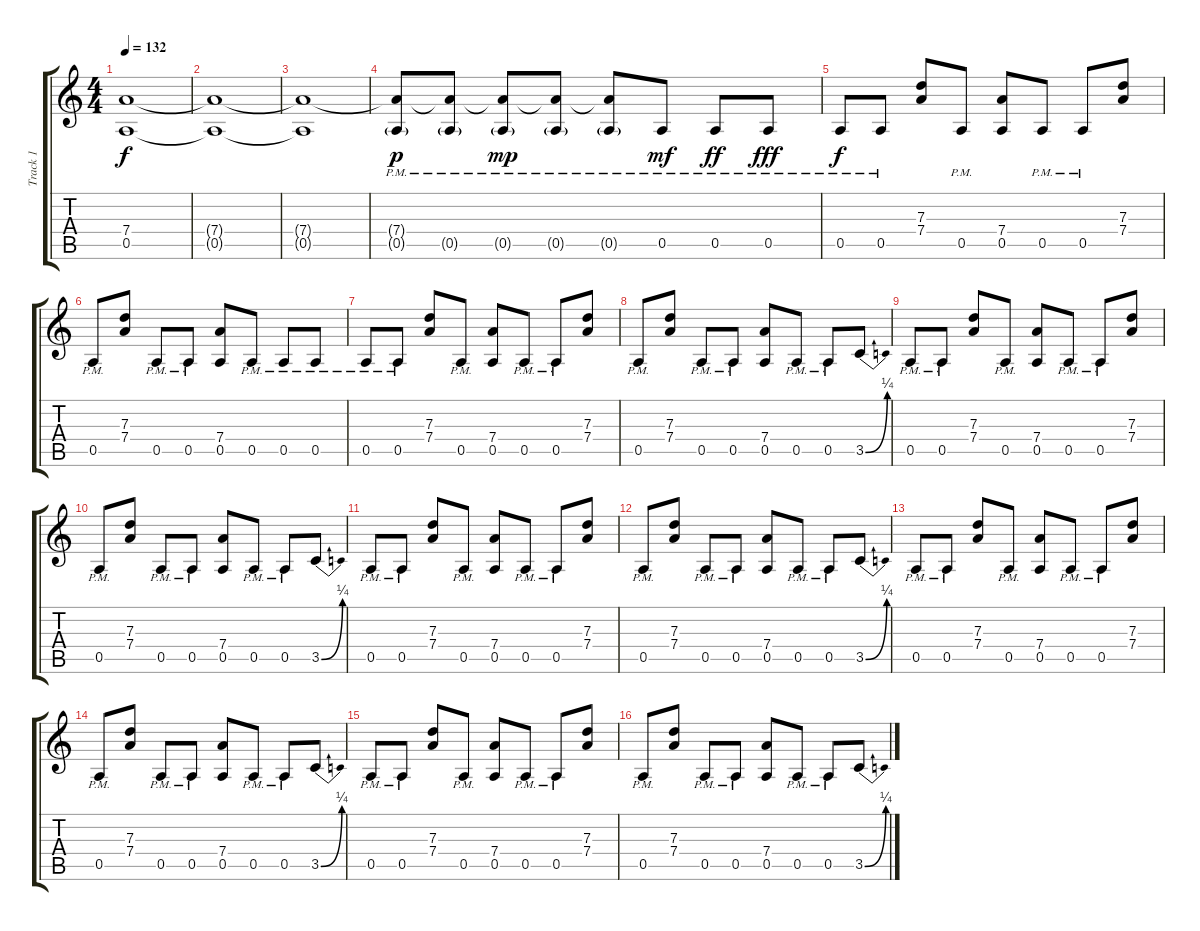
\track ("Track 1" "Track 1") {instrument distortionguitar}
\staff {score tabs}
\tuning (E4 B3 G3 D3 A2 E2) {hide}
\ts (4 4)
\tempo 132
\clef g2
\ks c
(7.4 0.5).1{dy f volume 7 instrument distortionguitar} |
(7.4{t} 0.5{t}).1 |
(7.4{t} 0.5{t}).1 |
(7.4{t} 0.5{g pm}).8{dy p} (7.4{t} 0.5{g pm}).8 (7.4{t} 0.5{g pm}).8{dy mp} (7.4{t} 0.5{g pm}).8 (7.4{t} 0.5{g pm}).8 0.5{pm}.8{dy mf} 0.5{pm}.8{dy ff} 0.5{pm}.8{dy fff} |
0.5{pm}.8{dy f volume 14} 0.5{pm}.8 (7.3 7.4).8 0.5{pm}.8 (7.4 0.5).8 0.5{pm}.8 0.5{pm}.8 (7.3 7.4).8 |
0.5{pm}.8 (7.3 7.4).8 0.5{pm}.8 0.5{pm}.8 (7.4 0.5).8 0.5{pm}.8 0.5{pm}.8 0.5{pm}.8 |
0.5{pm}.8 0.5{pm}.8 (7.3 7.4).8 0.5{pm}.8 (7.4 0.5).8 0.5{pm}.8 0.5{pm}.8 (7.3 7.4).8 |
0.5{pm}.8 (7.3 7.4).8 0.5{pm}.8 0.5{pm}.8 (7.4 0.5).8 0.5{pm}.8 0.5{pm}.8 3.5{be (bend 0 0 60 1)}.8 |
0.5{pm}.8 0.5{pm}.8 (7.3 7.4).8 0.5{pm}.8 (7.4 0.5).8 0.5{pm}.8 0.5{pm}.8 (7.3 7.4).8 |
0.5{pm}.8 (7.3 7.4).8 0.5{pm}.8 0.5{pm}.8 (7.4 0.5).8 0.5{pm}.8 0.5{pm}.8 3.5{be (bend 0 0 60 1)}.8 |
0.5{pm}.8 0.5{pm}.8 (7.3 7.4).8 0.5{pm}.8 (7.4 0.5).8 0.5{pm}.8 0.5{pm}.8 (7.3 7.4).8 |
0.5{pm}.8 (7.3 7.4).8 0.5{pm}.8 0.5{pm}.8 (7.4 0.5).8 0.5{pm}.8 0.5{pm}.8 3.5{be (bend 0 0 60 1)}.8 |
0.5{pm}.8 0.5{pm}.8 (7.3 7.4).8 0.5{pm}.8 (7.4 0.5).8 0.5{pm}.8 0.5{pm}.8 (7.3 7.4).8 |
0.5{pm}.8 (7.3 7.4).8 0.5{pm}.8 0.5{pm}.8 (7.4 0.5).8 0.5{pm}.8 0.5{pm}.8 3.5{be (bend 0 0 60 1)}.8 |
0.5{pm}.8 0.5{pm}.8 (7.3 7.4).8 0.5{pm}.8 (7.4 0.5).8 0.5{pm}.8 0.5{pm}.8 (7.3 7.4).8 |
0.5{pm}.8 (7.3 7.4).8 0.5{pm}.8 0.5{pm}.8 (7.4 0.5).8 0.5{pm}.8 0.5{pm}.8 3.5{be (bend 0 0 60 1)}.8
